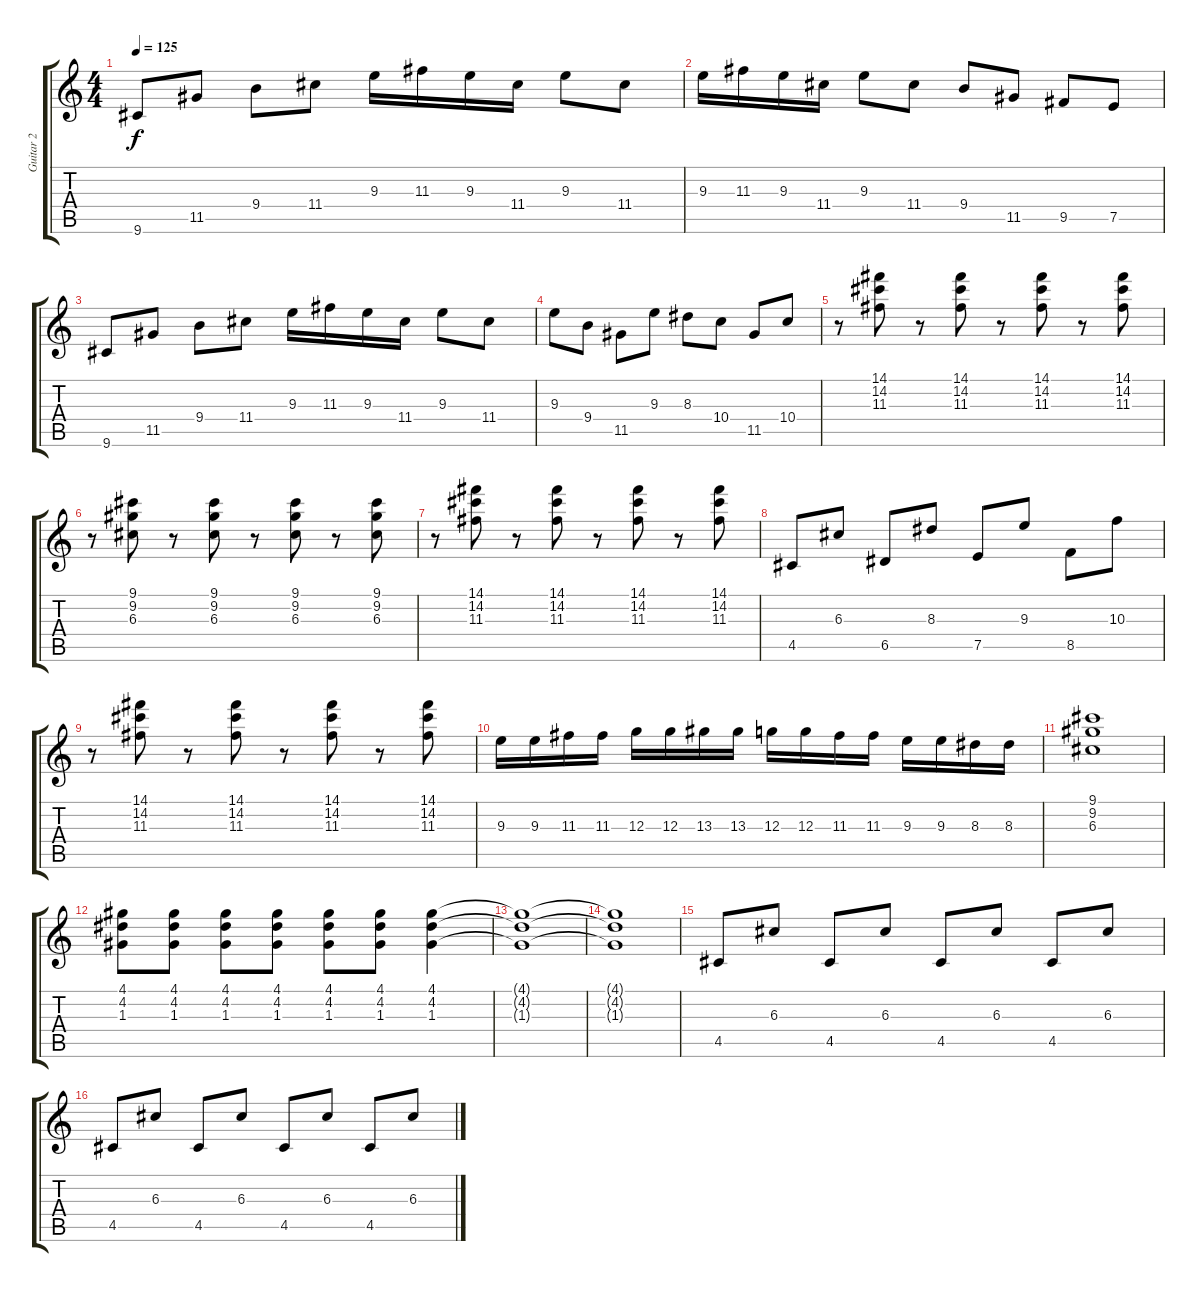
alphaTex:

\track ("Guitar 2" "Guitar 2") {instrument overdrivenguitar}
\staff {score tabs}
\tuning (E4 B3 G3 D3 A2 E2) {hide}
\ts (4 4)
\tempo 125
\clef g2
\ks c
9.6.8{dy f} 11.5.8 9.4.8 11.4.8 9.3.16 11.3.16 9.3.16 11.4.16 9.3.8 11.4.8 |
9.3.16 11.3.16 9.3.16 11.4.16 9.3.8 11.4.8 9.4.8 11.5.8 9.5.8 7.5.8 |
9.6.8 11.5.8 9.4.8 11.4.8 9.3.16 11.3.16 9.3.16 11.4.16 9.3.8 11.4.8 |
9.3.8 9.4.8 11.5.8 9.3.8 8.3.8 10.4.8 11.5.8 10.4.8 |
r.8 (14.1 14.2 11.3).8 r.8 (14.1 14.2 11.3).8 r.8 (14.1 14.2 11.3).8 r.8 (14.1 14.2 11.3).8 |
r.8 (9.1 9.2 6.3).8 r.8 (9.1 9.2 6.3).8 r.8 (9.1 9.2 6.3).8 r.8 (9.1 9.2 6.3).8 |
r.8 (14.1 14.2 11.3).8 r.8 (14.1 14.2 11.3).8 r.8 (14.1 14.2 11.3).8 r.8 (14.1 14.2 11.3).8 |
4.5.8 6.3.8 6.5.8 8.3.8 7.5.8 9.3.8 8.5.8 10.3.8 |
r.8 (14.1 14.2 11.3).8 r.8 (14.1 14.2 11.3).8 r.8 (14.1 14.2 11.3).8 r.8 (14.1 14.2 11.3).8 |
9.3.16 9.3.16 11.3.16 11.3.16 12.3.16 12.3.16 13.3.16 13.3.16 12.3.16 12.3.16 11.3.16 11.3.16 9.3.16 9.3.16 8.3.16 8.3.16 |
(9.1 9.2 6.3).1 |
(4.1 4.2 1.3).8 (4.1 4.2 1.3).8 (4.1 4.2 1.3).8 (4.1 4.2 1.3).8 (4.1 4.2 1.3).8 (4.1 4.2 1.3).8 (4.1 4.2 1.3).4 |
(4.1{t} 4.2{t} 1.3{t}).1 |
(4.1{t} 4.2{t} 1.3{t}).1 |
4.5.8 6.3.8 4.5.8 6.3.8 4.5.8 6.3.8 4.5.8 6.3.8 |
4.5.8 6.3.8 4.5.8 6.3.8 4.5.8 6.3.8 4.5.8 6.3.8
